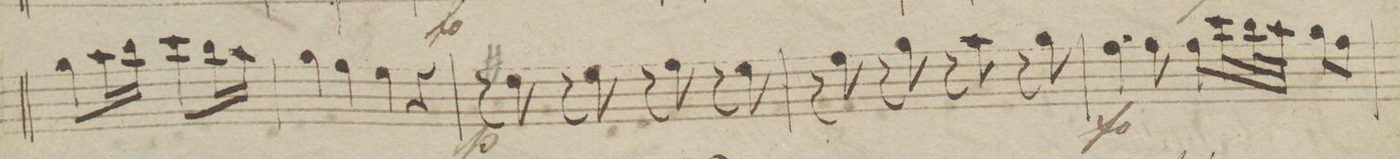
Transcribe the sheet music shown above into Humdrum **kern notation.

**kern	**dynam
*I"Clarinetto Imo in B.	*
*clefG2	*
*k[b-]	*
*met(c)	*
*M4/4	*
8ff\L	.
16gg\L	.
16aa\JJ	.
8bb-\L	.
16aa\L	.
16gg\JJ	.
=55	=55
4ff\	.
4ee\	.
4dd\	.
4r	.
=56	=56
8r	.
8cc\	p
8r	.
8dd\	.
8r	.
8ee\	.
8r	.
8dd\	.
=57	=57
8r	.
8ee\	.
8r	.
8ff\	.
8r	.
8gg\	.
8r	.
8ff\	.
=58	=58
4.ee\	f
8ee\	.
8ee\L	.
16bb-\L	.
32aa\L	.
32gg\JJJ	.
8ff\L	.
8ee\J	.
=59	=59
*-	*-
